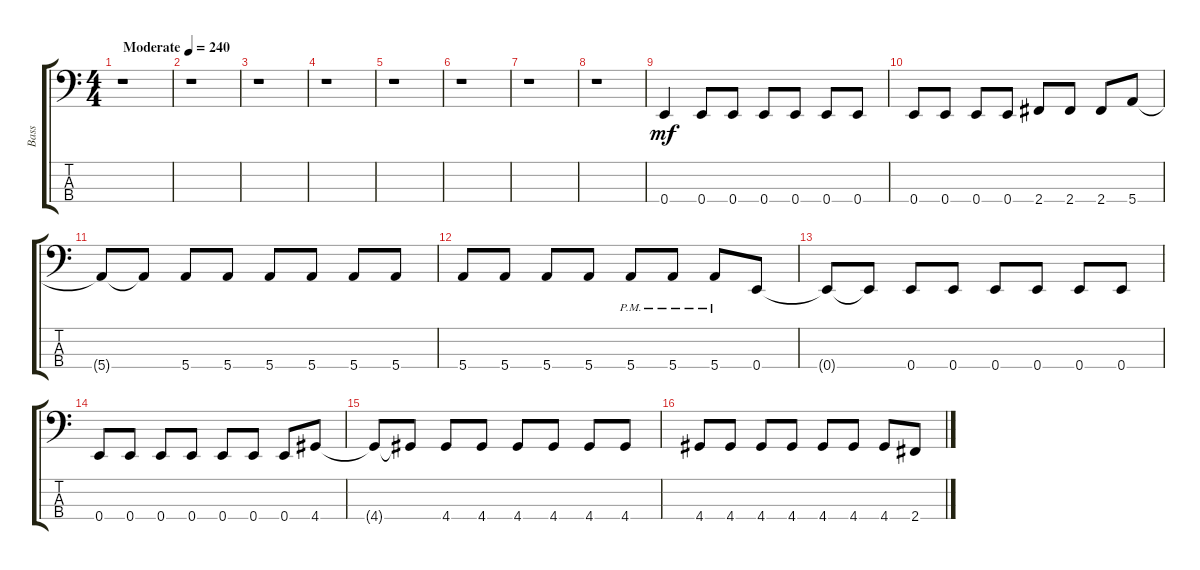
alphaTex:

\track ("Bass" "Bass") {instrument electricbassfinger}
\staff {score tabs}
\tuning (G2 D2 A1 E1) {hide}
\ts (4 4)
\tempo (240 "Moderate")
\clef f4
\ks c
r.1{dy mf instrument electricbassfinger} |
r.1 |
r.1 |
r.1 |
r.1 |
r.1 |
r.1 |
r.1 |
0.4.4 0.4.8 0.4.8 0.4.8 0.4.8 0.4.8 0.4.8 |
0.4.8 0.4.8 0.4.8 0.4.8 2.4.8 2.4.8 2.4.8 5.4.8 |
5.4{t}.8 5.4{t}.8 5.4.8 5.4.8 5.4.8 5.4.8 5.4.8 5.4.8 |
5.4.8 5.4.8 5.4.8 5.4.8 5.4{pm}.8 5.4{pm}.8 5.4{pm}.8 0.4.8 |
0.4{t}.8 0.4{t}.8 0.4.8 0.4.8 0.4.8 0.4.8 0.4.8 0.4.8 |
0.4.8 0.4.8 0.4.8 0.4.8 0.4.8 0.4.8 0.4.8 4.4.8 |
4.4{t}.8 4.4{t}.8 4.4.8 4.4.8 4.4.8 4.4.8 4.4.8 4.4.8 |
4.4.8 4.4.8 4.4.8 4.4.8 4.4.8 4.4.8 4.4.8 2.4.8
